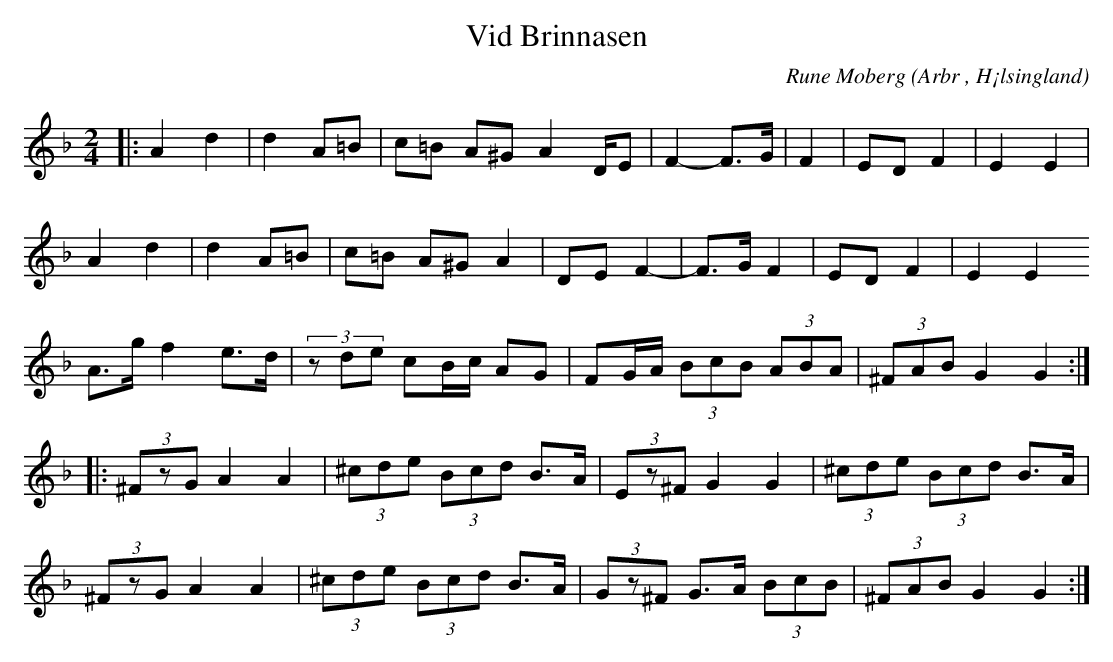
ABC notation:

X:1
T:Vid Brinnasen
C: Rune Moberg
O:Arbr , H¡lsingland
M:2/4
L:1/8
K:Dm
|: A2 d2|d2 A=B|c=B A^G A2D/E|F2-F>G|F2|ED F2|E2 E2|
A2 d2|d2 A=B|c=B A^G A2|DE F2-|F>G F2|ED F2|E2 E2
A>g f2 e>d|(3zde cB/c/ AG|FG/A/ (3BcB (3ABA|(3^FAB G2 G2:|
|:(3^FzG A2 A2|(3^cde (3Bcd B>A|(3Ez^F G2 G2|(3^cde (3Bcd B>A|
(3^FzG A2 A2|(3^cde (3Bcd B>A| (3Gz^F G>A (3BcB|(3^FAB G2 G2:|
